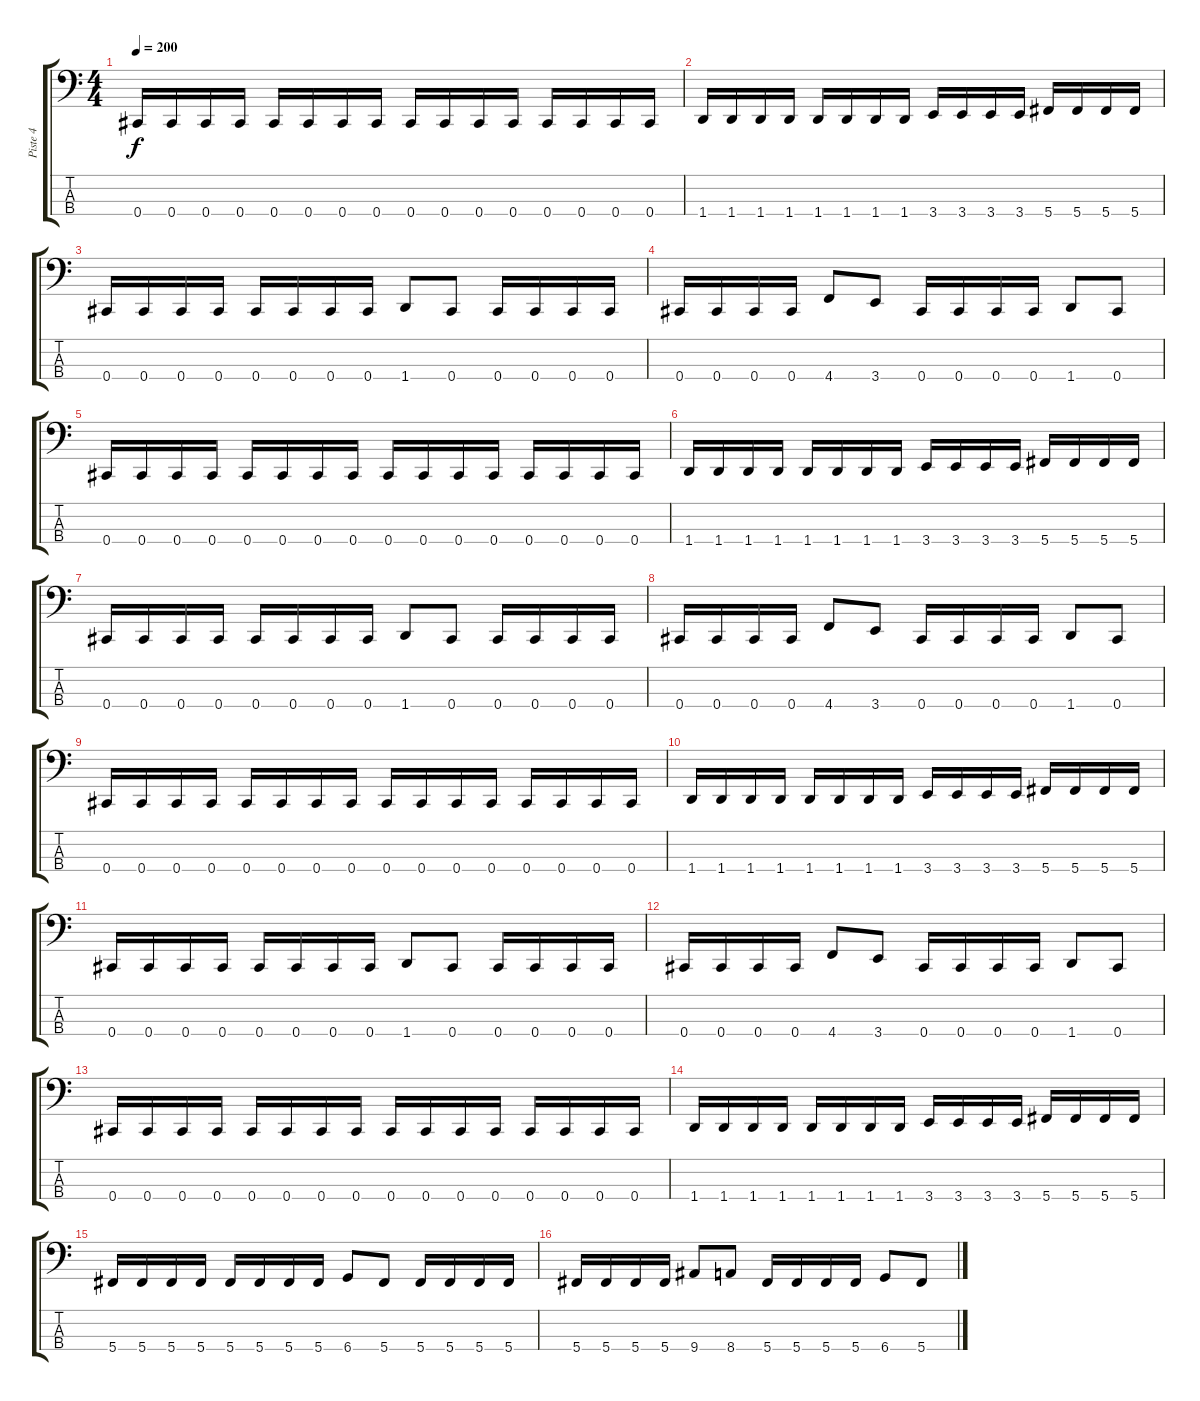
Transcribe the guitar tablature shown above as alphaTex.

\track ("Piste 4" "Piste 4") {instrument electricbasspick}
\staff {score tabs}
\tuning (E2 B1 Gb1 Db1) {hide}
\ts (4 4)
\tempo 200
\clef f4
\ks c
0.4.16{dy f} 0.4.16 0.4.16 0.4.16 0.4.16 0.4.16 0.4.16 0.4.16 0.4.16 0.4.16 0.4.16 0.4.16 0.4.16 0.4.16 0.4.16 0.4.16 |
1.4.16 1.4.16 1.4.16 1.4.16 1.4.16 1.4.16 1.4.16 1.4.16 3.4.16 3.4.16 3.4.16 3.4.16 5.4.16 5.4.16 5.4.16 5.4.16 |
0.4.16 0.4.16 0.4.16 0.4.16 0.4.16 0.4.16 0.4.16 0.4.16 1.4.8 0.4.8 0.4.16 0.4.16 0.4.16 0.4.16 |
0.4.16 0.4.16 0.4.16 0.4.16 4.4.8 3.4.8 0.4.16 0.4.16 0.4.16 0.4.16 1.4.8 0.4.8 |
0.4.16 0.4.16 0.4.16 0.4.16 0.4.16 0.4.16 0.4.16 0.4.16 0.4.16 0.4.16 0.4.16 0.4.16 0.4.16 0.4.16 0.4.16 0.4.16 |
1.4.16 1.4.16 1.4.16 1.4.16 1.4.16 1.4.16 1.4.16 1.4.16 3.4.16 3.4.16 3.4.16 3.4.16 5.4.16 5.4.16 5.4.16 5.4.16 |
0.4.16 0.4.16 0.4.16 0.4.16 0.4.16 0.4.16 0.4.16 0.4.16 1.4.8 0.4.8 0.4.16 0.4.16 0.4.16 0.4.16 |
0.4.16 0.4.16 0.4.16 0.4.16 4.4.8 3.4.8 0.4.16 0.4.16 0.4.16 0.4.16 1.4.8 0.4.8 |
0.4.16 0.4.16 0.4.16 0.4.16 0.4.16 0.4.16 0.4.16 0.4.16 0.4.16 0.4.16 0.4.16 0.4.16 0.4.16 0.4.16 0.4.16 0.4.16 |
1.4.16 1.4.16 1.4.16 1.4.16 1.4.16 1.4.16 1.4.16 1.4.16 3.4.16 3.4.16 3.4.16 3.4.16 5.4.16 5.4.16 5.4.16 5.4.16 |
0.4.16 0.4.16 0.4.16 0.4.16 0.4.16 0.4.16 0.4.16 0.4.16 1.4.8 0.4.8 0.4.16 0.4.16 0.4.16 0.4.16 |
0.4.16 0.4.16 0.4.16 0.4.16 4.4.8 3.4.8 0.4.16 0.4.16 0.4.16 0.4.16 1.4.8 0.4.8 |
0.4.16 0.4.16 0.4.16 0.4.16 0.4.16 0.4.16 0.4.16 0.4.16 0.4.16 0.4.16 0.4.16 0.4.16 0.4.16 0.4.16 0.4.16 0.4.16 |
1.4.16 1.4.16 1.4.16 1.4.16 1.4.16 1.4.16 1.4.16 1.4.16 3.4.16 3.4.16 3.4.16 3.4.16 5.4.16 5.4.16 5.4.16 5.4.16 |
5.4.16 5.4.16 5.4.16 5.4.16 5.4.16 5.4.16 5.4.16 5.4.16 6.4.8 5.4.8 5.4.16 5.4.16 5.4.16 5.4.16 |
5.4.16 5.4.16 5.4.16 5.4.16 9.4.8 8.4.8 5.4.16 5.4.16 5.4.16 5.4.16 6.4.8 5.4.8
